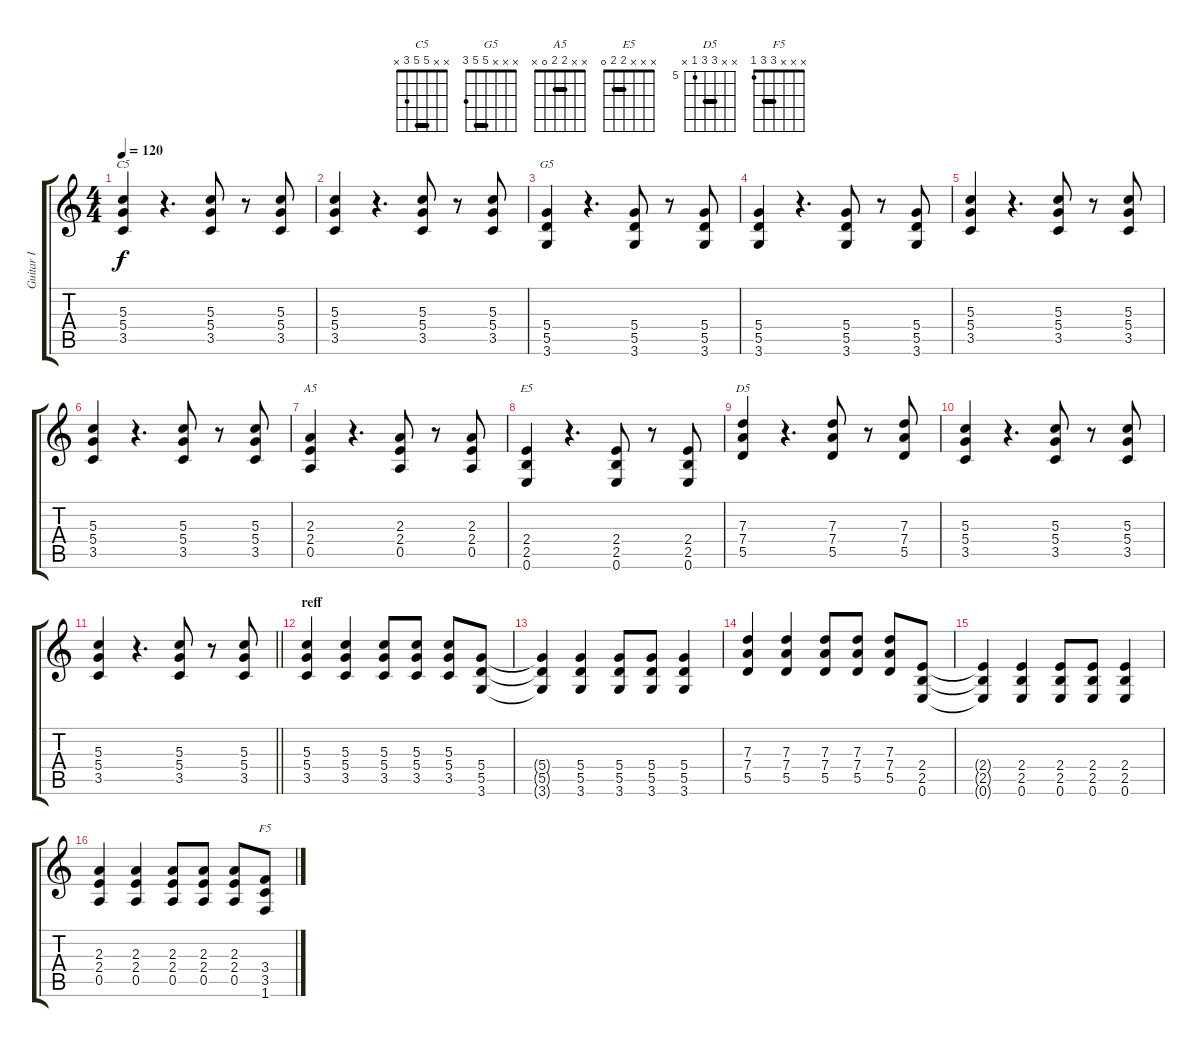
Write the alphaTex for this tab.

\track ("Guitar I" "Guitar I") {instrument distortionguitar}
\staff {score tabs}
\tuning (E4 B3 G3 D3 A2 E2) {hide}
\chord ("C5" x x 5 5 3 x) {barre 5}
\chord ("G5" x x x 5 5 3) {barre 5}
\chord ("A5" x x 2 2 0 x) {barre 2}
\chord ("E5" x x x 2 2 0) {barre 2}
\chord ("D5" x x 7 7 5 x) {firstfret 5 barre 7}
\chord ("F5" x x x 3 3 1) {barre 3}
\ts (4 4)
\tempo 120
\clef g2
\ks c
(5.3 5.4 3.5).4{ch "C5" dy f} r.4{d} (5.3 5.4 3.5).8 r.8 (5.3 5.4 3.5).8 |
(5.3 5.4 3.5).4 r.4{d} (5.3 5.4 3.5).8 r.8 (5.3 5.4 3.5).8 |
(5.4 5.5 3.6).4{ch "G5"} r.4{d} (5.4 5.5 3.6).8 r.8 (5.4 5.5 3.6).8 |
(5.4 5.5 3.6).4 r.4{d} (5.4 5.5 3.6).8 r.8 (5.4 5.5 3.6).8 |
(5.3 5.4 3.5).4 r.4{d} (5.3 5.4 3.5).8 r.8 (5.3 5.4 3.5).8 |
(5.3 5.4 3.5).4 r.4{d} (5.3 5.4 3.5).8 r.8 (5.3 5.4 3.5).8 |
(2.3 2.4 0.5).4{ch "A5"} r.4{d} (2.3 2.4 0.5).8 r.8 (2.3 2.4 0.5).8 |
(2.4 2.5 0.6).4{ch "E5"} r.4{d} (2.4 2.5 0.6).8 r.8 (2.4 2.5 0.6).8 |
(7.3 7.4 5.5).4{ch "D5"} r.4{d} (7.3 7.4 5.5).8 r.8 (7.3 7.4 5.5).8 |
(5.3 5.4 3.5).4 r.4{d} (5.3 5.4 3.5).8 r.8 (5.3 5.4 3.5).8 |
\barLineRight lightlight
(5.3 5.4 3.5).4 r.4{d} (5.3 5.4 3.5).8 r.8 (5.3 5.4 3.5).8 |
\section ("" "reff")
(5.3 5.4 3.5).4 (5.3 5.4 3.5).4 (5.3 5.4 3.5).8 (5.3 5.4 3.5).8 (5.3 5.4 3.5).8 (5.4 5.5 3.6).8 |
(5.4{t} 5.5{t} 3.6{t}).4 (5.4 5.5 3.6).4 (5.4 5.5 3.6).8 (5.4 5.5 3.6).8 (5.4 5.5 3.6).4 |
(7.3 7.4 5.5).4 (7.3 7.4 5.5).4 (7.3 7.4 5.5).8 (7.3 7.4 5.5).8 (7.3 7.4 5.5).8 (2.4 2.5 0.6).8 |
(2.4{t} 2.5{t} 0.6{t}).4 (2.4 2.5 0.6).4 (2.4 2.5 0.6).8 (2.4 2.5 0.6).8 (2.4 2.5 0.6).4 |
(2.3 2.4 0.5).4 (2.3 2.4 0.5).4 (2.3 2.4 0.5).8 (2.3 2.4 0.5).8 (2.3 2.4 0.5).8 (3.4 3.5 1.6).8{ch "F5"}
